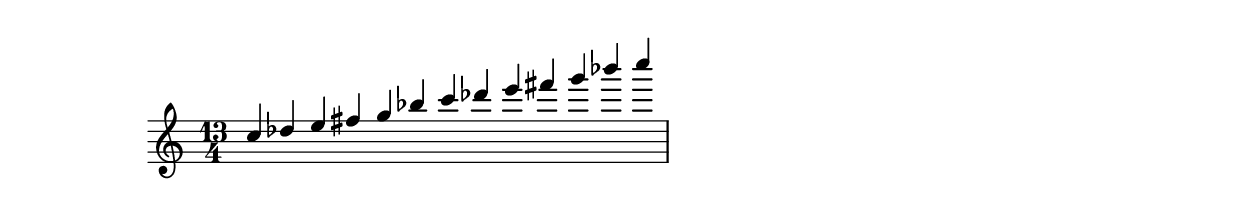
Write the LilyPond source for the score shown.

\version "2.18.2" \score { \new Staff << \new Voice { \set midiInstrument = #"piano" \voiceOne
 \key c \major \time 13/4
\override Voice.TextScript.font-size = #-4
 { c'' des'' e'' fis'' g'' bes'' c''' des''' e''' fis''' g''' bes''' c''''  } 
 } >> \layout { } \midi { \context { \Staff \remove "Staff_performer" }
\context { \Voice \consists "Staff_performer" } \tempo 2 = 60 } }
\paper{oddHeaderMarkup = ##f oddFooterMarkup = ##f}
